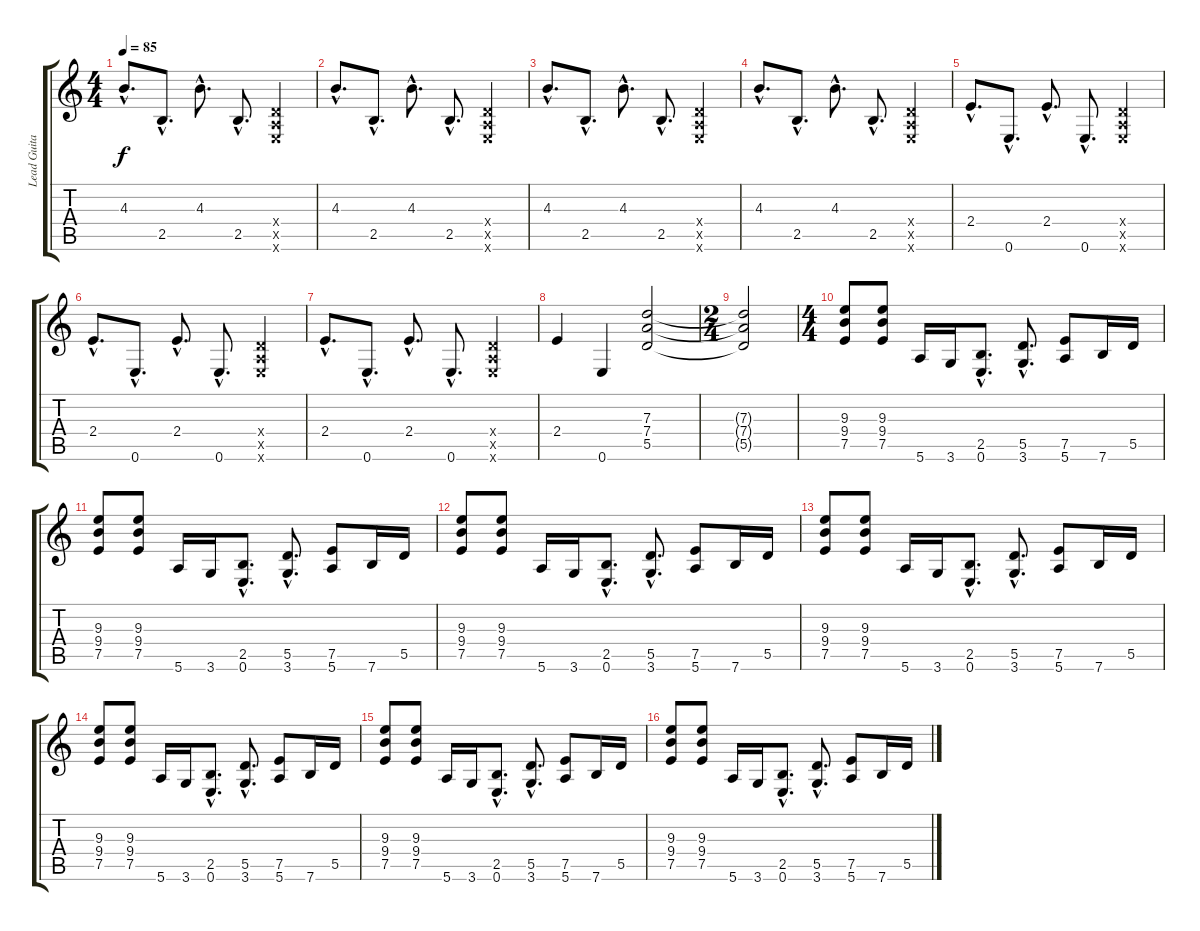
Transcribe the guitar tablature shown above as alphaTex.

\track ("Lead Guitar" "Lead Guita") {instrument overdrivenguitar}
\staff {score tabs}
\tuning (E4 B3 G3 D3 A2 E2) {hide}
\ts (4 4)
\tempo 85
\clef g2
\ks c
4.3{hac}.8{d dy f volume 16} 2.5{hac}.8{d} 4.3{hac}.8{d} 2.5{hac}.8{d} (0.4{x} 0.5{x} 0.6{x}).4 |
4.3{hac}.8{d} 2.5{hac}.8{d} 4.3{hac}.8{d} 2.5{hac}.8{d} (0.4{x} 0.5{x} 0.6{x}).4 |
4.3{hac}.8{d} 2.5{hac}.8{d} 4.3{hac}.8{d} 2.5{hac}.8{d} (0.4{x} 0.5{x} 0.6{x}).4 |
4.3{hac}.8{d} 2.5{hac}.8{d} 4.3{hac}.8{d} 2.5{hac}.8{d} (0.4{x} 0.5{x} 0.6{x}).4 |
2.4{hac}.8{d} 0.6{hac}.8{d} 2.4{hac}.8{d} 0.6{hac}.8{d} (0.4{x} 0.5{x} 0.6{x}).4 |
2.4{hac}.8{d} 0.6{hac}.8{d} 2.4{hac}.8{d} 0.6{hac}.8{d} (0.4{x} 0.5{x} 0.6{x}).4 |
2.4{hac}.8{d} 0.6{hac}.8{d} 2.4{hac}.8{d} 0.6{hac}.8{d} (0.4{x} 0.5{x} 0.6{x}).4 |
2.4.4 0.6.4 (7.3 7.4 5.5).2 |
\ts (2 4)
(7.3{t} 7.4{t} 5.5{t}).2 |
\ts (4 4)
(9.3 9.4 7.5).8{volume 14} (9.3 9.4 7.5).8 5.6.16 3.6.16 (2.5{hac} 0.6{hac}).8{d} (5.5{hac} 3.6{hac}).8{d} (7.5 5.6).8 7.6.16 5.5.16 |
(9.3 9.4 7.5).8 (9.3 9.4 7.5).8 5.6.16 3.6.16 (2.5{hac} 0.6{hac}).8{d} (5.5{hac} 3.6{hac}).8{d} (7.5 5.6).8 7.6.16 5.5.16 |
(9.3 9.4 7.5).8 (9.3 9.4 7.5).8 5.6.16 3.6.16 (2.5{hac} 0.6{hac}).8{d} (5.5{hac} 3.6{hac}).8{d} (7.5 5.6).8 7.6.16 5.5.16 |
(9.3 9.4 7.5).8 (9.3 9.4 7.5).8 5.6.16 3.6.16 (2.5{hac} 0.6{hac}).8{d} (5.5{hac} 3.6{hac}).8{d} (7.5 5.6).8 7.6.16 5.5.16 |
(9.3 9.4 7.5).8 (9.3 9.4 7.5).8 5.6.16 3.6.16 (2.5{hac} 0.6{hac}).8{d} (5.5{hac} 3.6{hac}).8{d} (7.5 5.6).8 7.6.16 5.5.16 |
(9.3 9.4 7.5).8 (9.3 9.4 7.5).8 5.6.16 3.6.16 (2.5{hac} 0.6{hac}).8{d} (5.5{hac} 3.6{hac}).8{d} (7.5 5.6).8 7.6.16 5.5.16 |
(9.3 9.4 7.5).8 (9.3 9.4 7.5).8 5.6.16 3.6.16 (2.5{hac} 0.6{hac}).8{d} (5.5{hac} 3.6{hac}).8{d} (7.5 5.6).8 7.6.16 5.5.16
